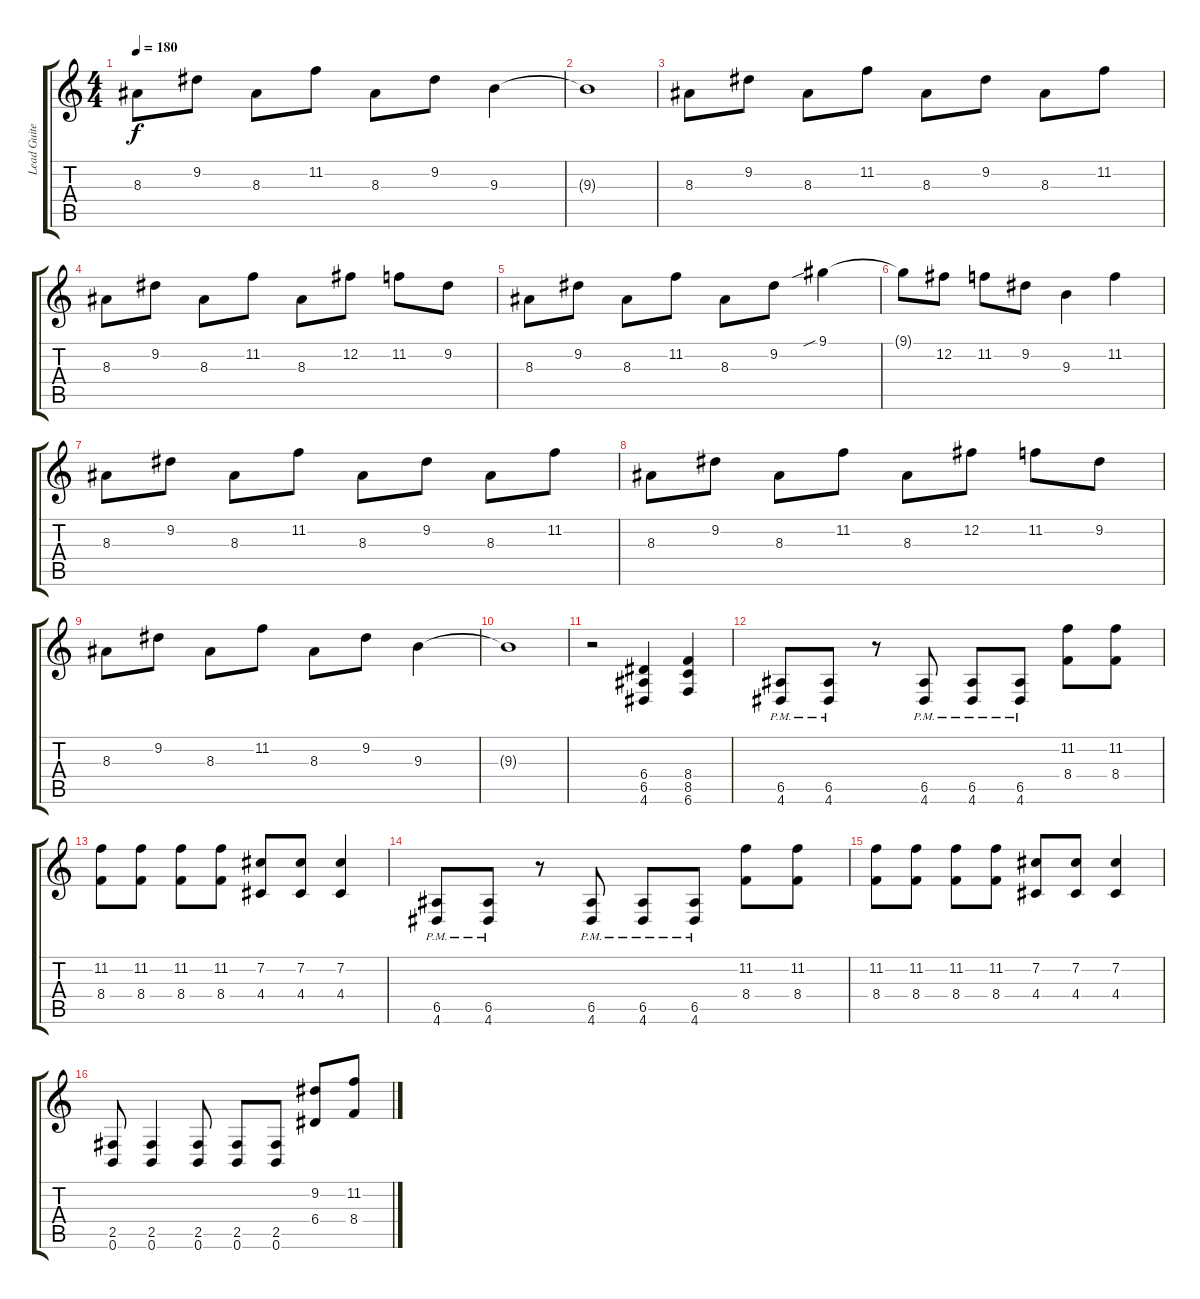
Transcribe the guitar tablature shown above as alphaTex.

\track ("Lead Guiter" "Lead Guite") {instrument overdrivenguitar}
\staff {score tabs}
\tuning (B3 Gb3 D3 A2 E2 B1) {hide}
\ts (4 4)
\tempo 180
\clef g2
\ks c
8.3.8{dy f} 9.2.8 8.3.8 11.2.8 8.3.8 9.2.8 9.3.4 |
9.3{t}.1 |
8.3.8 9.2.8 8.3.8 11.2.8 8.3.8 9.2.8 8.3.8 11.2.8 |
8.3.8 9.2.8 8.3.8 11.2.8 8.3.8 12.2.8 11.2.8 9.2.8 |
8.3.8 9.2.8 8.3.8 11.2.8 8.3.8 9.2.8 9.1{sib}.4 |
9.1{t}.8 12.2.8 11.2.8 9.2.8 9.3.4 11.2.4 |
8.3.8 9.2.8 8.3.8 11.2.8 8.3.8 9.2.8 8.3.8 11.2.8 |
8.3.8 9.2.8 8.3.8 11.2.8 8.3.8 12.2.8 11.2.8 9.2.8 |
8.3.8 9.2.8 8.3.8 11.2.8 8.3.8 9.2.8 9.3.4 |
9.3{t}.1 |
r.2 (6.4 6.5 4.6).4 (8.4 8.5 6.6).4 |
(6.5 4.6{pm}).8 (6.5 4.6{pm}).8 r.8 (6.5 4.6{pm}).8 (6.5 4.6{pm}).8 (6.5 4.6{pm}).8 (11.2 8.4).8 (11.2 8.4).8 |
(11.2 8.4).8 (11.2 8.4).8 (11.2 8.4).8 (11.2 8.4).8 (7.2 4.4).8 (7.2 4.4).8 (7.2 4.4).4 |
(6.5 4.6{pm}).8 (6.5 4.6{pm}).8 r.8 (6.5 4.6{pm}).8 (6.5 4.6{pm}).8 (6.5 4.6{pm}).8 (11.2 8.4).8 (11.2 8.4).8 |
(11.2 8.4).8 (11.2 8.4).8 (11.2 8.4).8 (11.2 8.4).8 (7.2 4.4).8 (7.2 4.4).8 (7.2 4.4).4 |
(2.5 0.6).8 (2.5 0.6).4 (2.5 0.6).8 (2.5 0.6).8 (2.5 0.6).8 (9.2 6.4).8 (11.2 8.4).8
